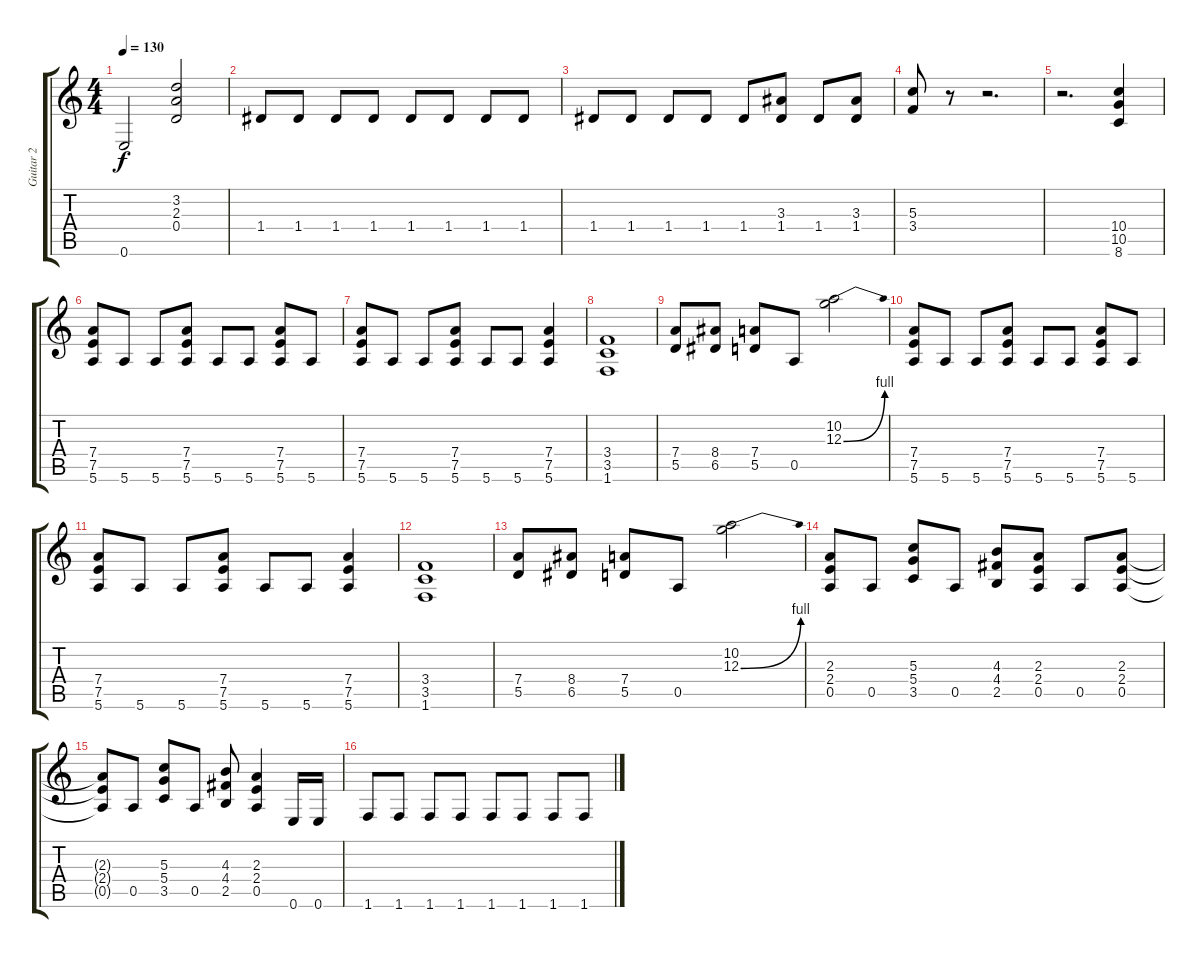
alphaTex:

\track ("Guitar 2" "Guitar 2") {instrument overdrivenguitar}
\staff {score tabs}
\tuning (E4 B3 G3 D3 A2 E2) {hide}
\ts (4 4)
\tempo 130
\clef g2
\ks c
0.6.2{dy f} (3.2 2.3 0.4).2 |
1.4.8 1.4.8 1.4.8 1.4.8 1.4.8 1.4.8 1.4.8 1.4.8 |
1.4.8 1.4.8 1.4.8 1.4.8 1.4.8 (3.3 1.4).8 1.4.8 (3.3 1.4).8 |
(5.3 3.4).8 r.8 r.2{d} |
r.2{d} (10.4 10.5 8.6).4 |
(7.4 7.5 5.6).8 5.6.8 5.6.8 (7.4 7.5 5.6).8 5.6.8 5.6.8 (7.4 7.5 5.6).8 5.6.8 |
(7.4 7.5 5.6).8 5.6.8 5.6.8 (7.4 7.5 5.6).8 5.6.8 5.6.8 (7.4 7.5 5.6).4 |
(3.4 3.5 1.6).1 |
(7.4 5.5).8 (8.4 6.5).8 (7.4 5.5).8 0.5.8 (10.2 12.3{be (bend 0 0 60 4)}).2 |
(7.4 7.5 5.6).8 5.6.8 5.6.8 (7.4 7.5 5.6).8 5.6.8 5.6.8 (7.4 7.5 5.6).8 5.6.8 |
(7.4 7.5 5.6).8 5.6.8 5.6.8 (7.4 7.5 5.6).8 5.6.8 5.6.8 (7.4 7.5 5.6).4 |
(3.4 3.5 1.6).1 |
(7.4 5.5).8 (8.4 6.5).8 (7.4 5.5).8 0.5.8 (10.2 12.3{be (bend 0 0 60 4)}).2 |
(2.3 2.4 0.5).8 0.5.8 (5.3 5.4 3.5).8 0.5.8 (4.3 4.4 2.5).8 (2.3 2.4 0.5).8 0.5.8 (2.3 2.4 0.5).8 |
(2.3{t} 2.4{t} 0.5{t}).8 0.5.8 (5.3 5.4 3.5).8 0.5.8 (4.3 4.4 2.5).8 (2.3 2.4 0.5).4 0.6.16 0.6.16 |
1.6.8 1.6.8 1.6.8 1.6.8 1.6.8 1.6.8 1.6.8 1.6.8
